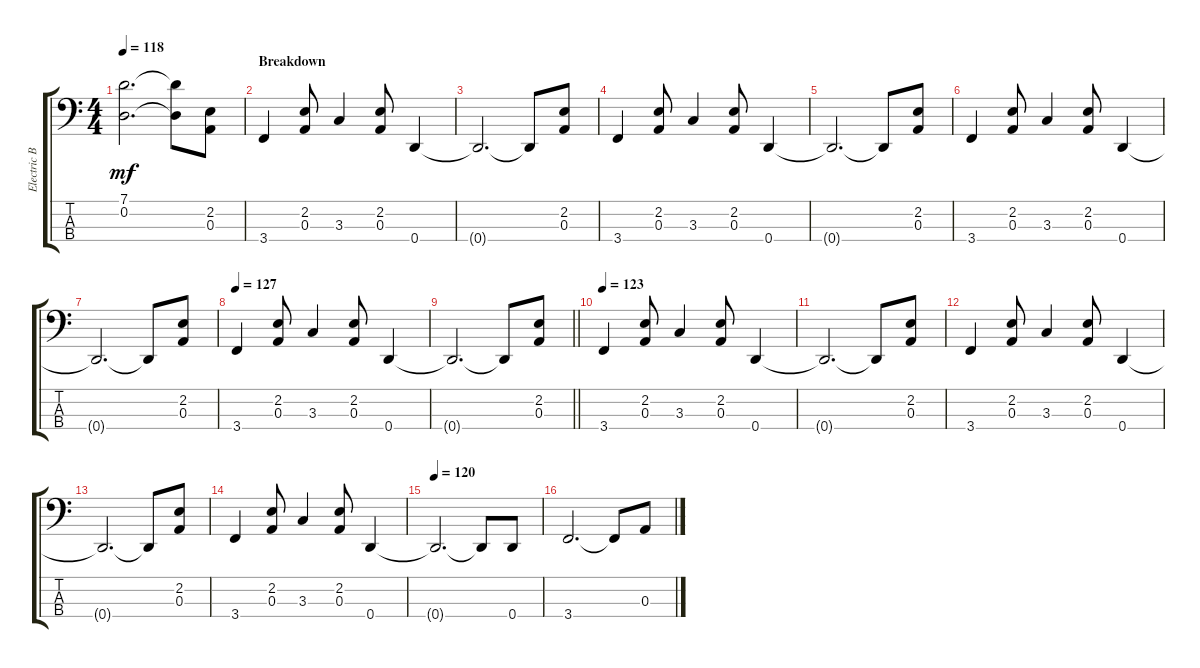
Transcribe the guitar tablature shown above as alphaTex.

\track ("Electric Bass" "Electric B") {instrument electricbassfinger}
\staff {score tabs}
\tuning (G2 D2 A1 D1) {hide}
\ts (4 4)
\tempo 118
\clef f4
\ks c
(7.1{t} 0.2{t}).2{d dy mf} (7.1{t} 0.2{t}).8 (2.2 0.3).8 |
\section ("" "Breakdown")
3.4.4 (2.2 0.3).8 3.3.4 (2.2 0.3).8 0.4.4 |
0.4{t}.2{d} 0.4{t}.8 (2.2 0.3).8 |
3.4.4 (2.2 0.3).8 3.3.4 (2.2 0.3).8 0.4.4 |
0.4{t}.2{d} 0.4{t}.8 (2.2 0.3).8 |
3.4.4 (2.2 0.3).8 3.3.4 (2.2 0.3).8 0.4.4 |
0.4{t}.2{d} 0.4{t}.8 (2.2 0.3).8 |
\tempo 127
3.4.4 (2.2 0.3).8 3.3.4 (2.2 0.3).8 0.4.4 |
\barLineRight lightlight
0.4{t}.2{d} 0.4{t}.8 (2.2 0.3).8 |
\tempo 123
3.4.4 (2.2 0.3).8 3.3.4 (2.2 0.3).8 0.4.4 |
0.4{t}.2{d} 0.4{t}.8 (2.2 0.3).8 |
3.4.4 (2.2 0.3).8 3.3.4 (2.2 0.3).8 0.4.4 |
0.4{t}.2{d} 0.4{t}.8 (2.2 0.3).8 |
3.4.4 (2.2 0.3).8 3.3.4 (2.2 0.3).8 0.4.4 |
\tempo 120
0.4{t}.2{d} 0.4{t}.8 0.4.8 |
3.4.2{d} 3.4{t}.8 0.3.8
